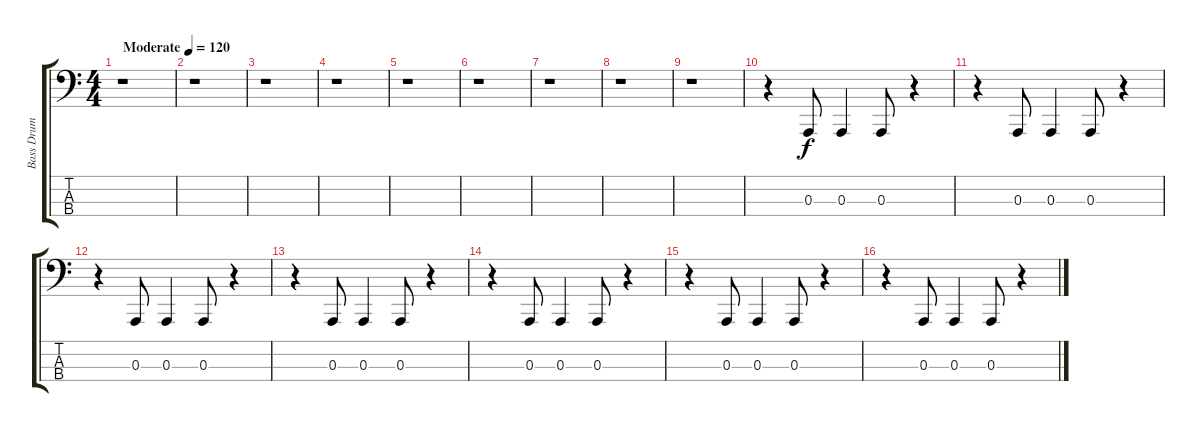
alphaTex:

\track ("Bass Drum" "Bass Drum") {instrument acousticgrandpiano}
\staff {score tabs}
\tuning (G2 D2 A1 E1) {hide}
\ts (4 4)
\tempo (120 "Moderate")
\clef f4
\ks c
r.1{dy f instrument acousticgrandpiano} |
r.1 |
r.1 |
r.1 |
r.1 |
r.1 |
r.1 |
r.1 |
r.1 |
r.4 0.3.8 0.3.4 0.3.8 r.4 |
r.4 0.3.8 0.3.4 0.3.8 r.4 |
r.4 0.3.8 0.3.4 0.3.8 r.4 |
r.4 0.3.8 0.3.4 0.3.8 r.4 |
r.4 0.3.8 0.3.4 0.3.8 r.4 |
r.4 0.3.8 0.3.4 0.3.8 r.4 |
r.4 0.3.8 0.3.4 0.3.8 r.4
